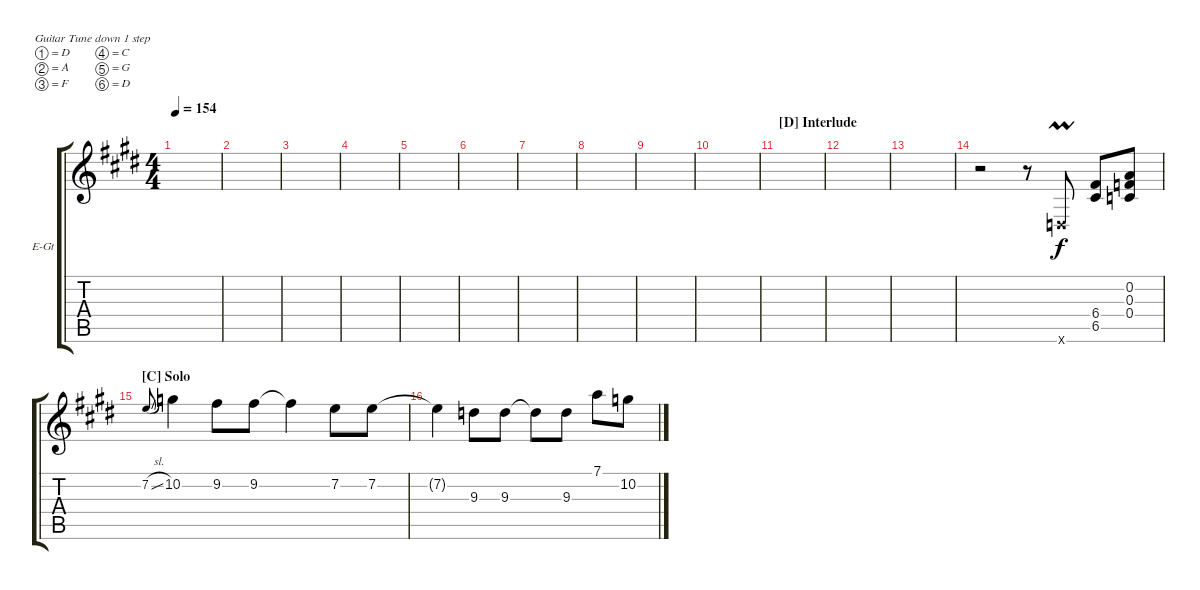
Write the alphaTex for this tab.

\defaultSystemsLayout 4
\bracketExtendMode groupsimilarinstruments
\firstSystemTrackNameOrientation horizontal
\otherSystemsTrackNameOrientation horizontal
\track ("Rob Caggiano" "E-Gt") {instrument distortionguitar}
\staff {score tabs}
\tuning (D4 A3 F3 C3 G2 D2)
\ts (4 4)
\tempo 154
\clef g2
\ks e
|
|
|
|
|
|
|
|
|
|
\section ("D" "Interlude")
|
|
|
r.2 r.8 0.6{x umordent}.8 (6.5 6.4).8 (0.4 0.3 0.2).8 |
\section ("C" "Solo")
7.2{sl}.8{gr onbeat} 10.2.4 9.2.8 9.2.8 9.2{t}.4 7.2.8 7.2.8 |
7.2{t}.4 9.3.8 9.3.8 9.3{t}.8 9.3.8 7.1.8 10.2.8
